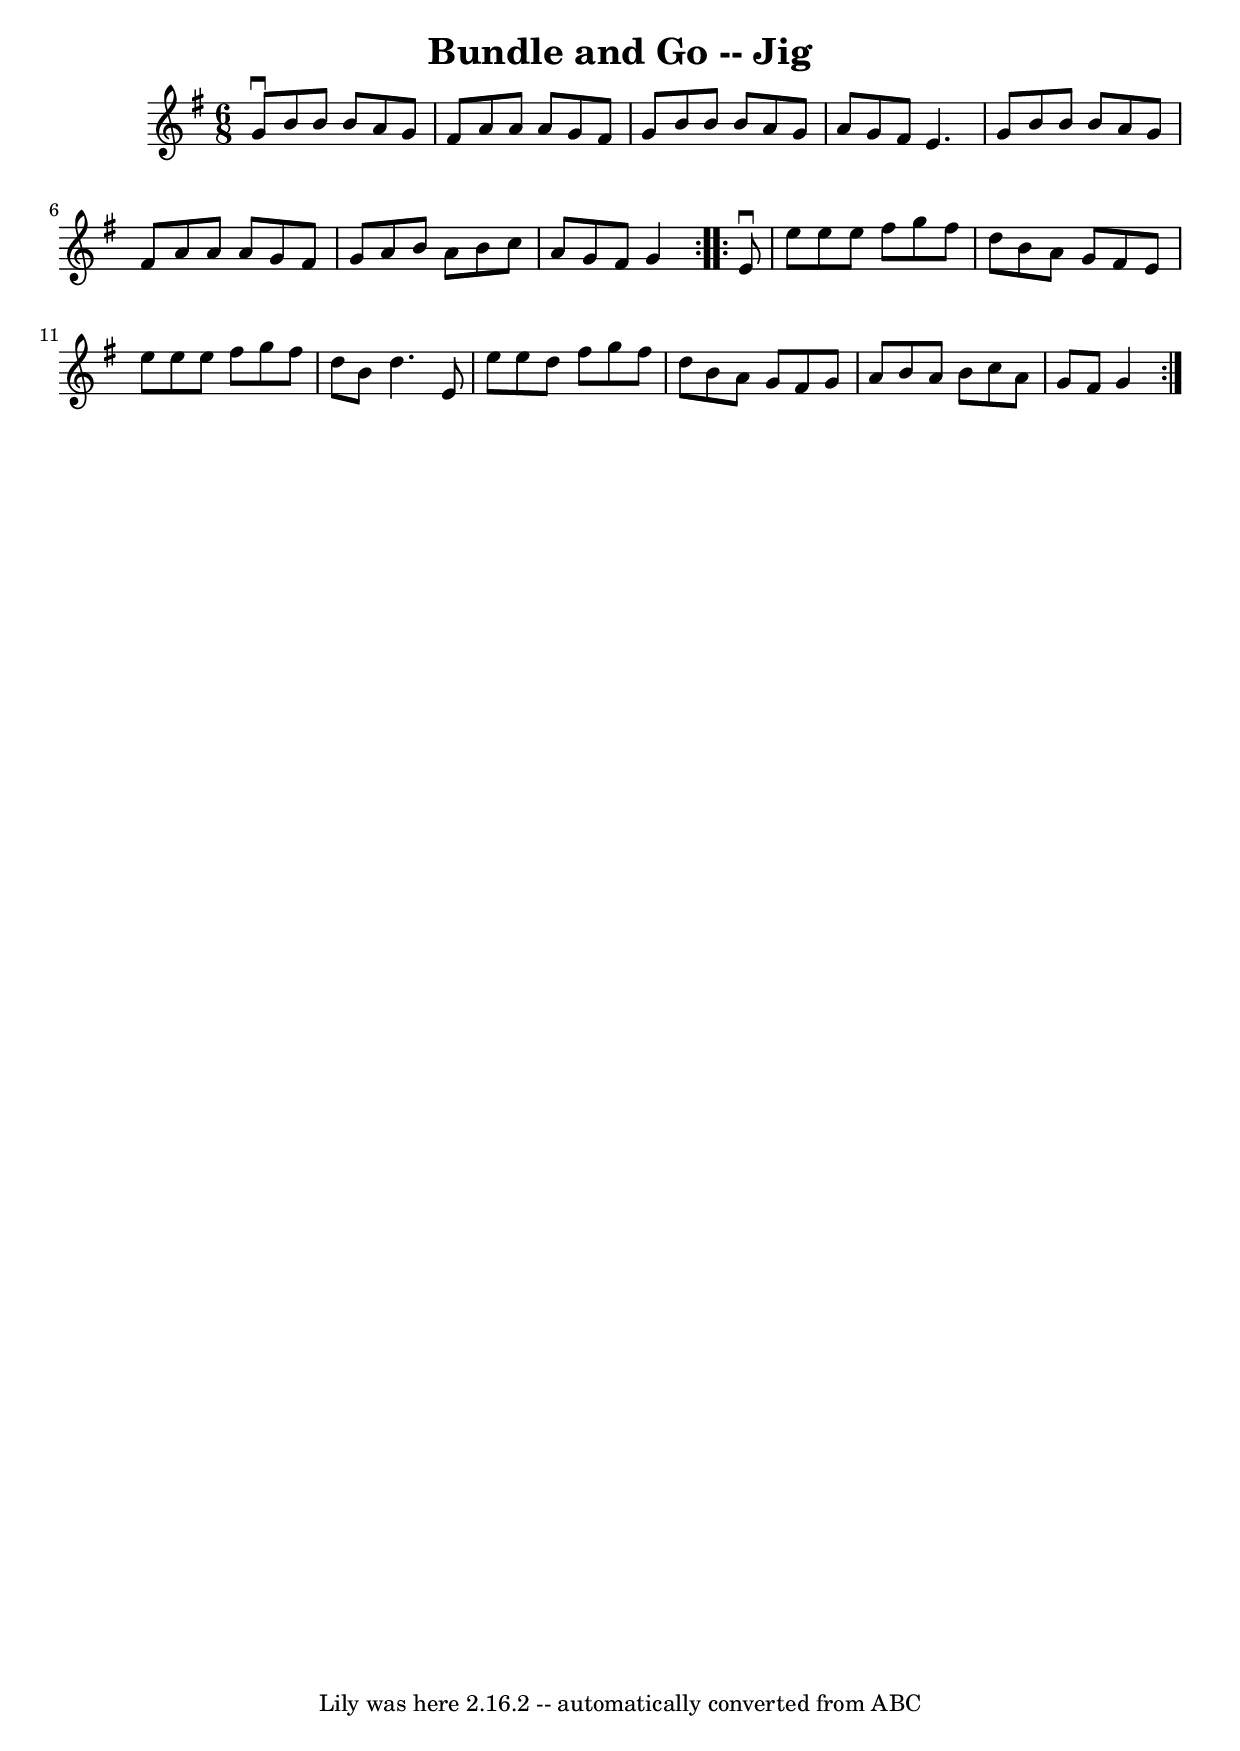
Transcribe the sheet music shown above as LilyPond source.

\version "2.16.2"
\include "Mammoth.ily"
\header {
	%% book = "Ryan's Mammoth Collection"
	crossRefNumber = "1"
	footnotes = "\\\\83 423"
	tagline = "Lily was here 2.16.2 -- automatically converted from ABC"
	title = "Bundle and Go -- Jig"
}
voicedefault =  {


\repeat volta 2 {
\time 6/8 
\key g \major g'8^\downbow b'8 b'8 b'8 a'8 g'8    
|
 fis'8 a'8 a'8 a'8 g'8 fis'8    |
 g'8 b'8  
 b'8 b'8 a'8 g'8    |
 a'8 g'8 fis'8 e'4.    
|
 g'8 b'8 b'8 b'8 a'8 g'8    |
 fis'8 a'8  
 a'8 a'8 g'8 fis'8    |
 g'8 a'8 b'8 a'8 b'8    
c''8    |
 a'8 g'8 fis'8 g'4  }     \repeat volta 2 { e'8 
^\downbow e''8 e''8 e''8 fis''8 g''8    |
 fis''8 d''8 
 b'8 a'8 g'8 fis'8    |
 e'8 e''8 e''8 e''8    
fis''8 g''8    |
 fis''8 d''8 b'8 d''4.    |
 e'8 
 e''8 e''8 d''8 fis''8 g''8    |
 fis''8 d''8 b'8   
 a'8 g'8 fis'8    |
 g'8 a'8 b'8 a'8 b'8 c''8    
|
 a'8 g'8 fis'8 g'4  }   
}

\score{
    <<

	\context Staff="default"
	{
	    \voicedefault 
	}

    >>
	\layout {
	}
	\midi {}
}
